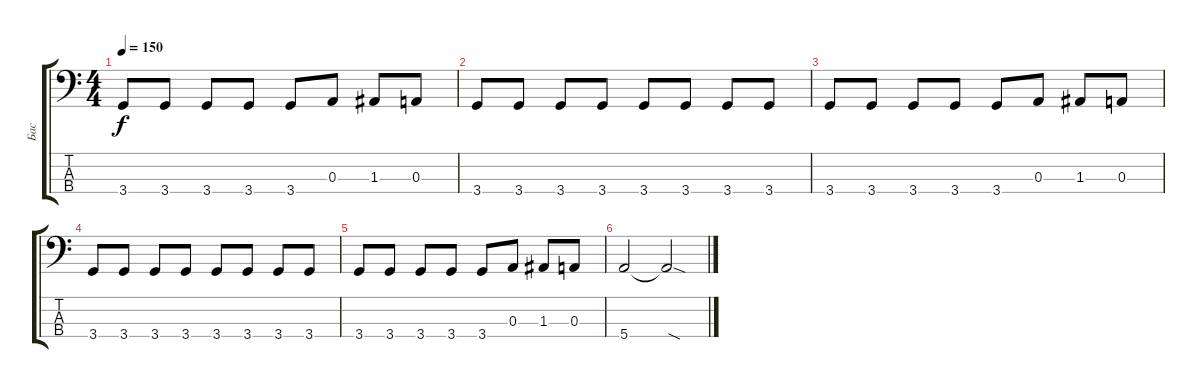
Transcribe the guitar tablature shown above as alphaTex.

\track ("Бас" "Бас") {instrument electricbassfinger}
\staff {score tabs}
\tuning (G2 D2 A1 E1) {hide}
\ts (4 4)
\tempo 150
\clef f4
\ks c
3.4.8{dy f} 3.4.8 3.4.8 3.4.8 3.4.8 0.3.8 1.3.8 0.3.8 |
3.4.8 3.4.8 3.4.8 3.4.8 3.4.8 3.4.8 3.4.8 3.4.8 |
3.4.8 3.4.8 3.4.8 3.4.8 3.4.8 0.3.8 1.3.8 0.3.8 |
3.4.8 3.4.8 3.4.8 3.4.8 3.4.8 3.4.8 3.4.8 3.4.8 |
3.4.8 3.4.8 3.4.8 3.4.8 3.4.8 0.3.8 1.3.8 0.3.8 |
5.4.2 5.4{sod t}.2
